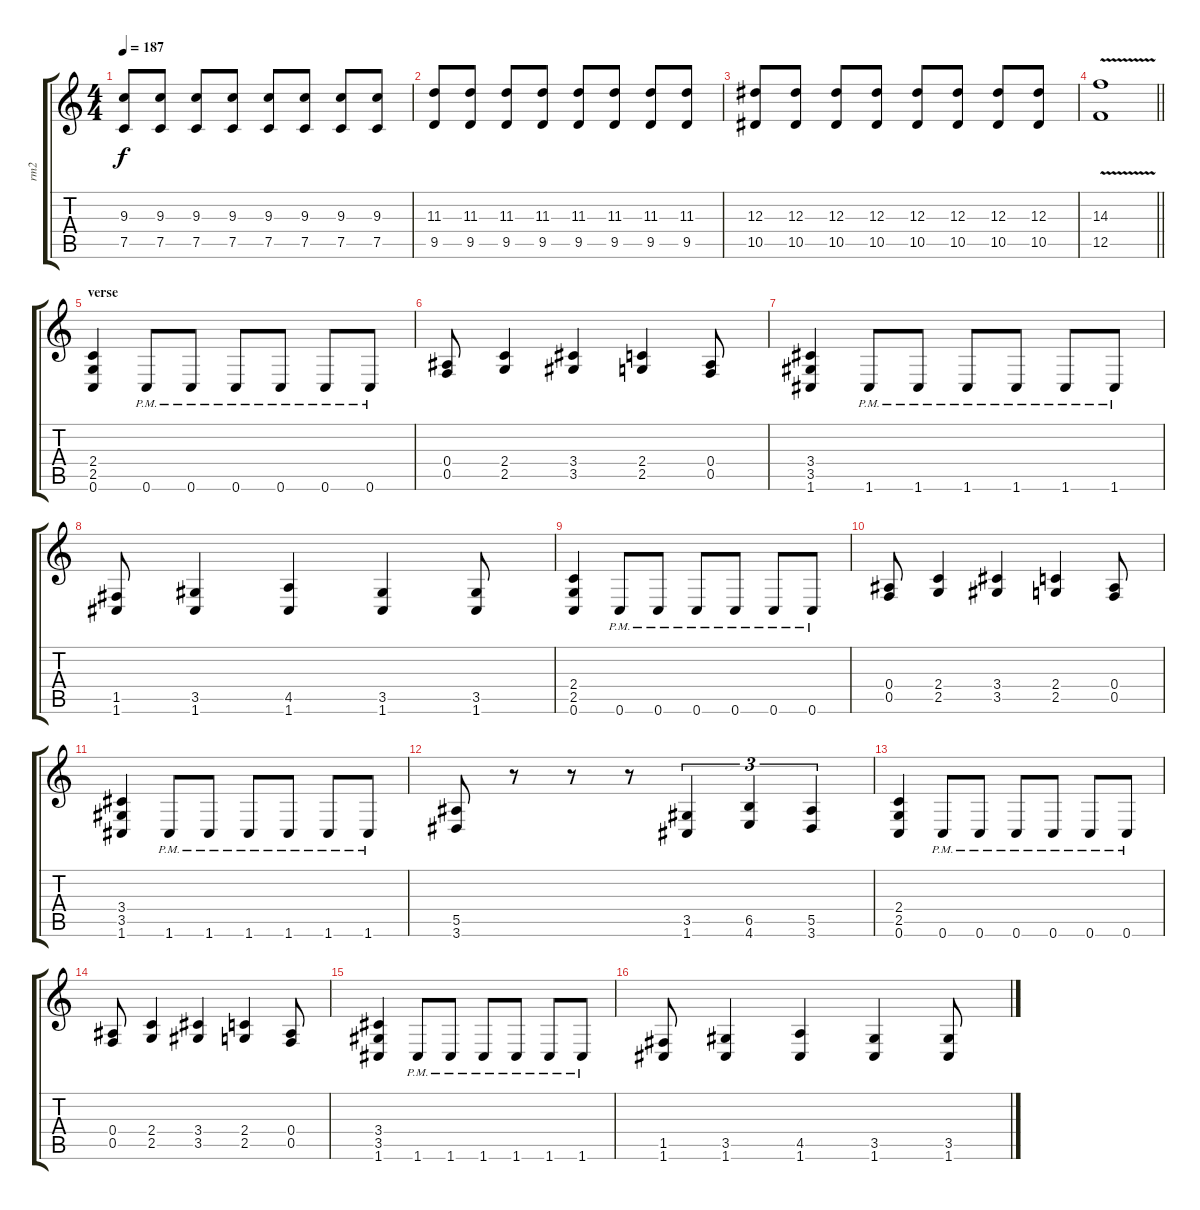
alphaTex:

\track ("rm2" "rm2") {instrument distortionguitar}
\staff {score tabs}
\tuning (C4 G3 Eb3 Bb2 F2 C2) {hide}
\ts (4 4)
\tempo 187
\clef g2
\ks c
(9.3 7.5).8{dy f} (9.3 7.5).8 (9.3 7.5).8 (9.3 7.5).8 (9.3 7.5).8 (9.3 7.5).8 (9.3 7.5).8 (9.3 7.5).8 |
(11.3 9.5).8 (11.3 9.5).8 (11.3 9.5).8 (11.3 9.5).8 (11.3 9.5).8 (11.3 9.5).8 (11.3 9.5).8 (11.3 9.5).8 |
(12.3 10.5).8 (12.3 10.5).8 (12.3 10.5).8 (12.3 10.5).8 (12.3 10.5).8 (12.3 10.5).8 (12.3 10.5).8 (12.3 10.5).8 |
\barLineRight lightlight
(14.3{v} 12.5{v}).1 |
\section ("" "verse")
(2.4 2.5 0.6).4 0.6{pm}.8 0.6{pm}.8 0.6{pm}.8 0.6{pm}.8 0.6{pm}.8 0.6{pm}.8 |
(0.4 0.5).8 (2.4 2.5).4 (3.4 3.5).4 (2.4 2.5).4 (0.4 0.5).8 |
(3.4 3.5 1.6).4 1.6{pm}.8 1.6{pm}.8 1.6{pm}.8 1.6{pm}.8 1.6{pm}.8 1.6{pm}.8 |
(1.5 1.6).8 (3.5 1.6).4 (4.5 1.6).4 (3.5 1.6).4 (3.5 1.6).8 |
(2.4 2.5 0.6).4 0.6{pm}.8 0.6{pm}.8 0.6{pm}.8 0.6{pm}.8 0.6{pm}.8 0.6{pm}.8 |
(0.4 0.5).8 (2.4 2.5).4 (3.4 3.5).4 (2.4 2.5).4 (0.4 0.5).8 |
(3.4 3.5 1.6).4 1.6{pm}.8 1.6{pm}.8 1.6{pm}.8 1.6{pm}.8 1.6{pm}.8 1.6{pm}.8 |
(5.5 3.6).8 r.8 r.8 r.8 (3.5 1.6).4{tu (3 2)} (6.5 4.6).4{tu (3 2)} (5.5 3.6).4{tu (3 2)} |
(2.4 2.5 0.6).4 0.6{pm}.8 0.6{pm}.8 0.6{pm}.8 0.6{pm}.8 0.6{pm}.8 0.6{pm}.8 |
(0.4 0.5).8 (2.4 2.5).4 (3.4 3.5).4 (2.4 2.5).4 (0.4 0.5).8 |
(3.4 3.5 1.6).4 1.6{pm}.8 1.6{pm}.8 1.6{pm}.8 1.6{pm}.8 1.6{pm}.8 1.6{pm}.8 |
(1.5 1.6).8 (3.5 1.6).4 (4.5 1.6).4 (3.5 1.6).4 (3.5 1.6).8
